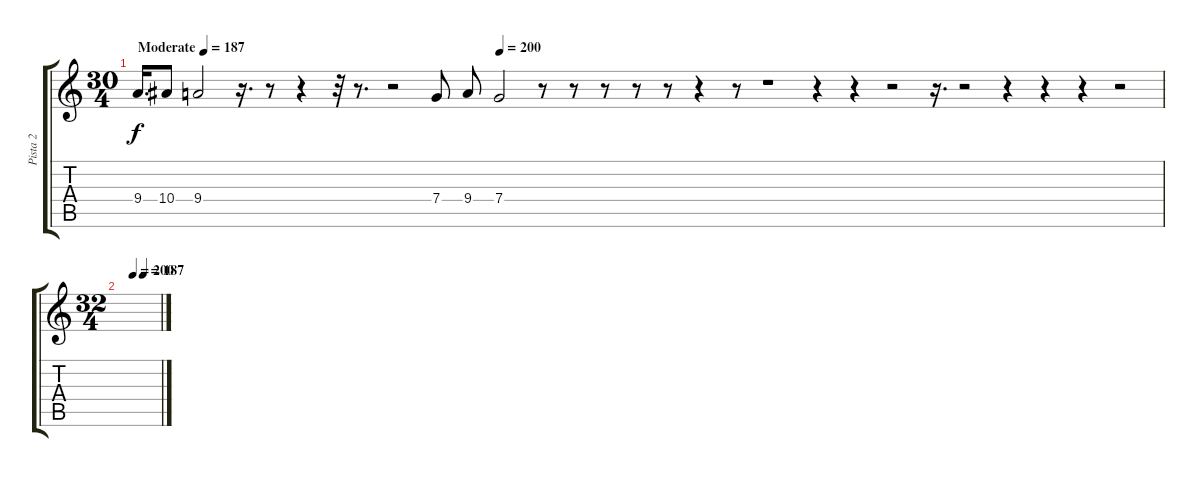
\track ("Pista 2" "Pista 2") {instrument distortionguitar}
\staff {score tabs}
\tuning (D4 A3 F3 C3 G2 C2) {hide}
\ts (30 4)
\tempo (187 "Moderate")
\tempo (200 0.3541666666666667)
\tempo (187 "Moderate")
\clef g2
\ks c
9.4.16{d dy f instrument distortionguitar} 10.4.8 9.4.2 r.16{d} r.8 r.4 r.32 r.8{d} r.2 7.4.8 9.4.8 7.4.2 r.8 r.8 r.8 r.8 r.8 r.4 r.8 r.1 r.4 r.4 r.2 r.16{d} r.2 r.4 r.4 r.4 r.2 |
\ts (32 4)
\tempo (200 0.33203125)
\tempo (187 0.58203125)
